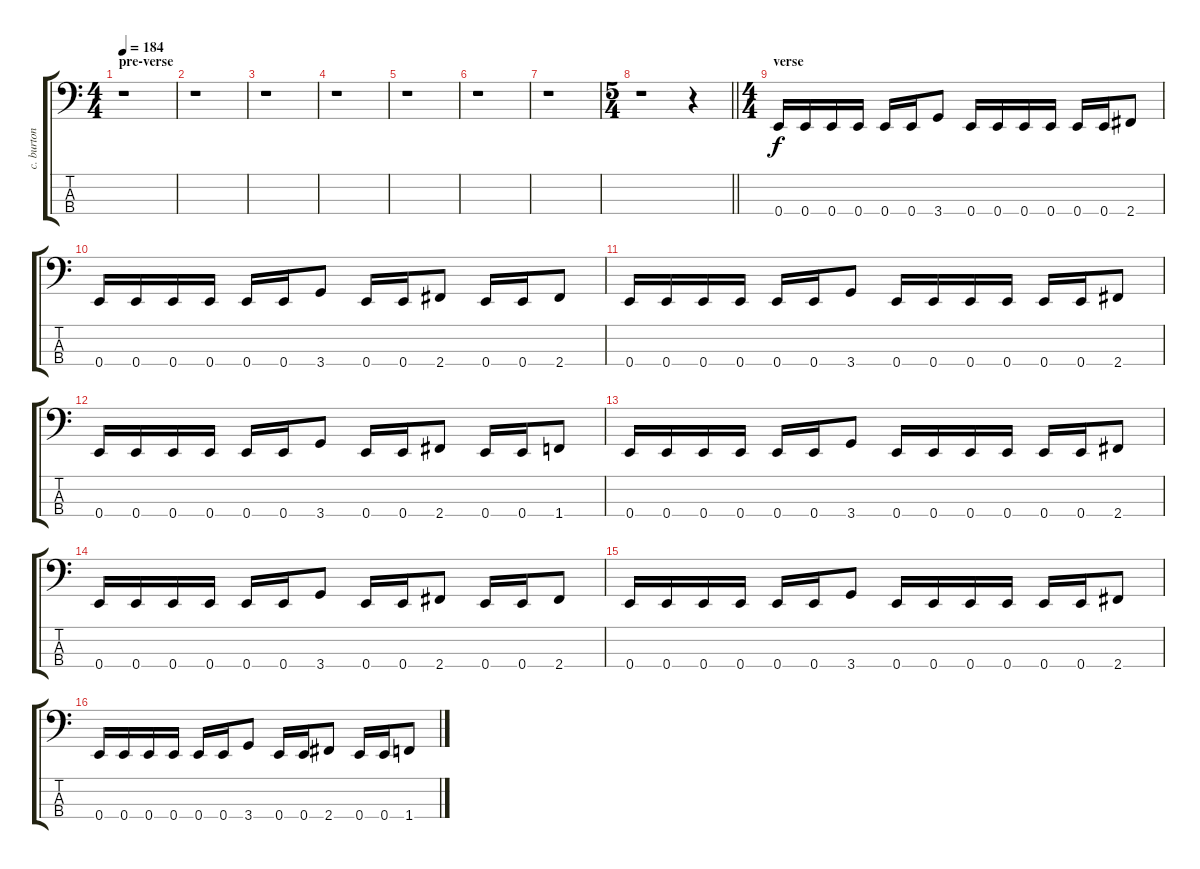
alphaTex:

\track ("c. burton - bass" "c. burton ") {instrument electricbassfinger}
\staff {score tabs}
\tuning (G2 D2 A1 E1) {hide}
\ts (4 4)
\section ("" "pre-verse")
\tempo 184
\clef f4
\ks c
r.1{dy f volume 14} |
r.1 |
r.1 |
r.1 |
r.1 |
r.1 |
r.1 |
\ts (5 4)
\barLineRight lightlight
r.1 r.4 |
\ts (4 4)
\section ("" "verse")
0.4.16 0.4.16 0.4.16 0.4.16 0.4.16 0.4.16 3.4.8 0.4.16 0.4.16 0.4.16 0.4.16 0.4.16 0.4.16 2.4.8 |
0.4.16 0.4.16 0.4.16 0.4.16 0.4.16 0.4.16 3.4.8 0.4.16 0.4.16 2.4.8 0.4.16 0.4.16 2.4.8 |
0.4.16 0.4.16 0.4.16 0.4.16 0.4.16 0.4.16 3.4.8 0.4.16 0.4.16 0.4.16 0.4.16 0.4.16 0.4.16 2.4.8 |
0.4.16 0.4.16 0.4.16 0.4.16 0.4.16 0.4.16 3.4.8 0.4.16 0.4.16 2.4.8 0.4.16 0.4.16 1.4.8 |
0.4.16 0.4.16 0.4.16 0.4.16 0.4.16 0.4.16 3.4.8 0.4.16 0.4.16 0.4.16 0.4.16 0.4.16 0.4.16 2.4.8 |
0.4.16 0.4.16 0.4.16 0.4.16 0.4.16 0.4.16 3.4.8 0.4.16 0.4.16 2.4.8 0.4.16 0.4.16 2.4.8 |
0.4.16 0.4.16 0.4.16 0.4.16 0.4.16 0.4.16 3.4.8 0.4.16 0.4.16 0.4.16 0.4.16 0.4.16 0.4.16 2.4.8 |
0.4.16 0.4.16 0.4.16 0.4.16 0.4.16 0.4.16 3.4.8 0.4.16 0.4.16 2.4.8 0.4.16 0.4.16 1.4.8
